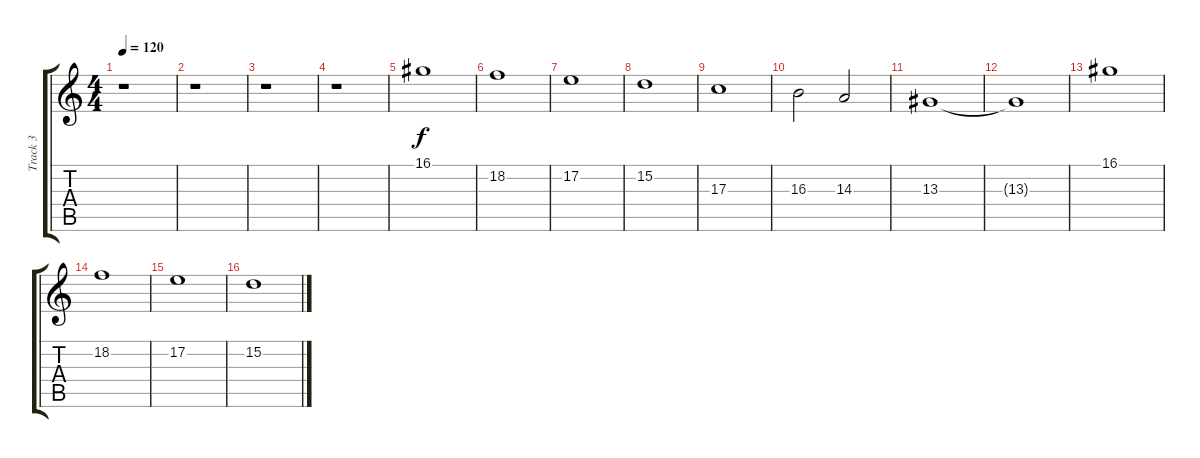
\track ("Track 3" "Track 3") {instrument flute}
\staff {score tabs}
\tuning (E4 B3 G3 D3 A2 E2) {hide}
\ts (4 4)
\tempo 120
\clef g2
\ks c
r.1{dy f} |
r.1 |
r.1 |
r.1 |
16.1.1 |
18.2.1 |
17.2.1 |
15.2.1 |
17.3.1 |
16.3.2 14.3.2 |
13.3.1 |
13.3{t}.1 |
16.1.1 |
18.2.1 |
17.2.1 |
15.2.1
